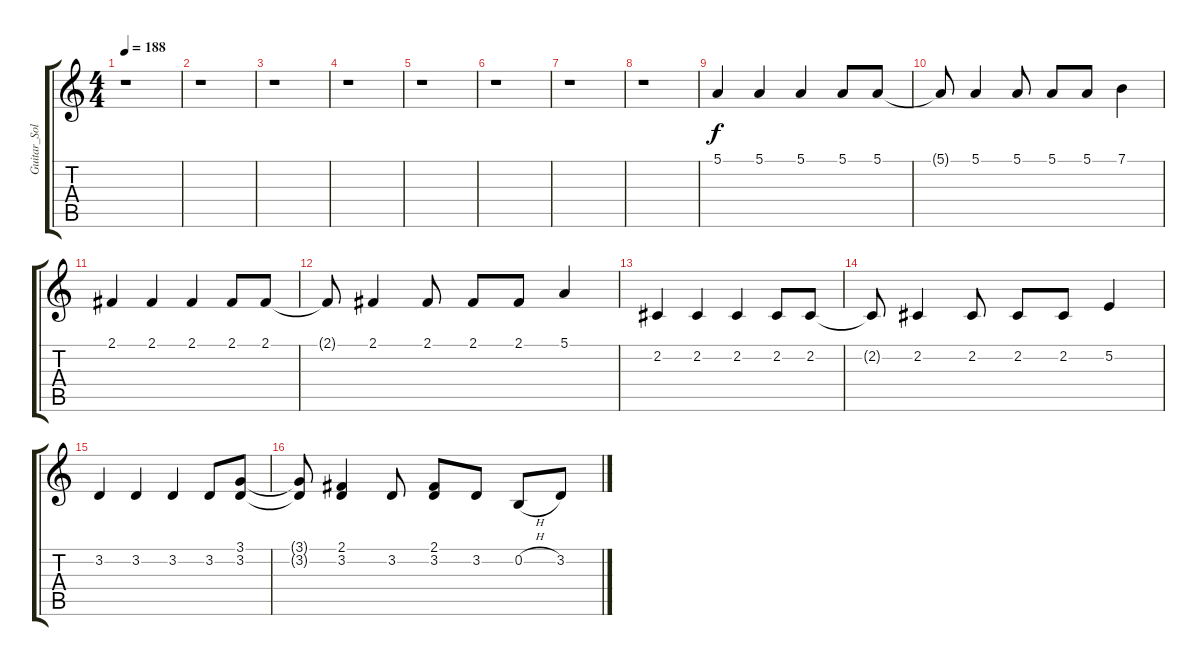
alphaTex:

\track ("Guitar_Solo" "Guitar_Sol") {instrument bagpipe}
\staff {score tabs}
\tuning (E4 B3 G3 D3 A2 E2) {hide}
\ts (4 4)
\tempo 188
\clef g2
\ks c
r.1{dy f} |
r.1 |
r.1 |
r.1 |
r.1 |
r.1 |
r.1 |
r.1 |
5.1.4 5.1.4 5.1.4 5.1.8 5.1.8 |
5.1{t}.8 5.1.4 5.1.8 5.1.8 5.1.8 7.1.4 |
2.1.4 2.1.4 2.1.4 2.1.8 2.1.8 |
2.1{t}.8 2.1.4 2.1.8 2.1.8 2.1.8 5.1.4 |
2.2.4 2.2.4 2.2.4 2.2.8 2.2.8 |
2.2{t}.8 2.2.4 2.2.8 2.2.8 2.2.8 5.2.4 |
3.2.4 3.2.4 3.2.4 3.2.8 (3.1 3.2).8 |
(3.1{t} 3.2{t}).8 (2.1 3.2).4 3.2.8 (2.1 3.2).8 3.2.8 0.2{h}.8 3.2.8
